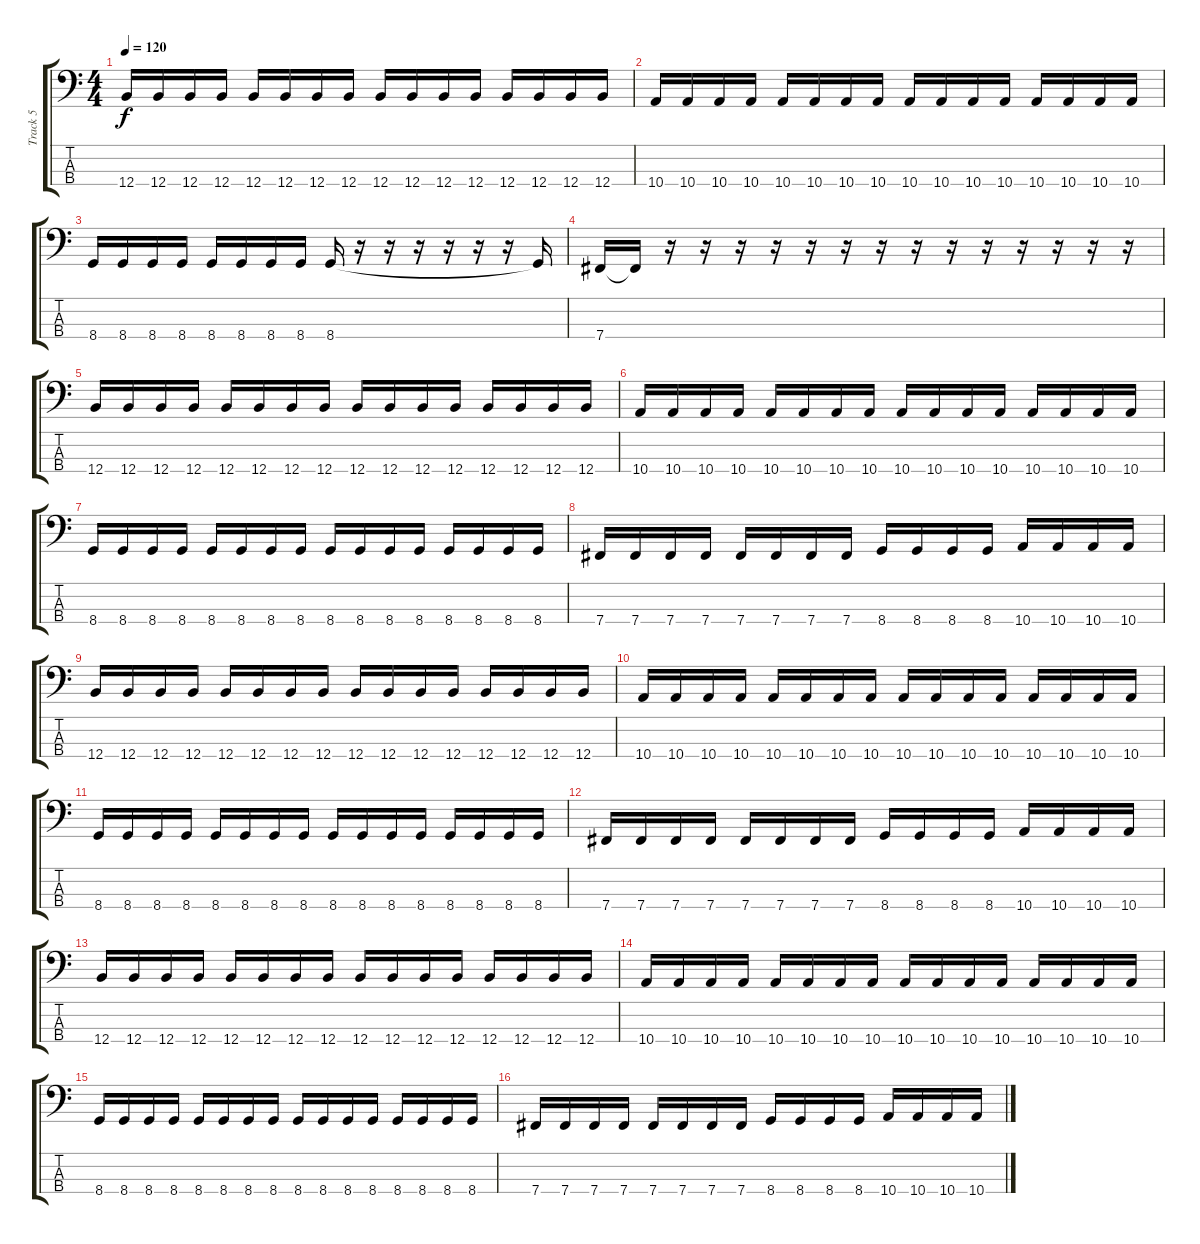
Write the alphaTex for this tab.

\track ("Track 5" "Track 5") {instrument electricbassfinger}
\staff {score tabs}
\tuning (E2 B1 Gb1 B0) {hide}
\ts (4 4)
\tempo 120
\clef f4
\ks c
12.4.16{dy f} 12.4.16 12.4.16 12.4.16 12.4.16 12.4.16 12.4.16 12.4.16 12.4.16 12.4.16 12.4.16 12.4.16 12.4.16 12.4.16 12.4.16 12.4.16 |
10.4.16 10.4.16 10.4.16 10.4.16 10.4.16 10.4.16 10.4.16 10.4.16 10.4.16 10.4.16 10.4.16 10.4.16 10.4.16 10.4.16 10.4.16 10.4.16 |
8.4.16 8.4.16 8.4.16 8.4.16 8.4.16 8.4.16 8.4.16 8.4.16 8.4.16 r.16 r.16 r.16 r.16 r.16 r.16 8.4{t}.16 |
7.4.16 7.4{t}.16 r.16 r.16 r.16 r.16 r.16 r.16 r.16 r.16 r.16 r.16 r.16 r.16 r.16 r.16 |
12.4.16 12.4.16 12.4.16 12.4.16 12.4.16 12.4.16 12.4.16 12.4.16 12.4.16 12.4.16 12.4.16 12.4.16 12.4.16 12.4.16 12.4.16 12.4.16 |
10.4.16 10.4.16 10.4.16 10.4.16 10.4.16 10.4.16 10.4.16 10.4.16 10.4.16 10.4.16 10.4.16 10.4.16 10.4.16 10.4.16 10.4.16 10.4.16 |
8.4.16 8.4.16 8.4.16 8.4.16 8.4.16 8.4.16 8.4.16 8.4.16 8.4.16 8.4.16 8.4.16 8.4.16 8.4.16 8.4.16 8.4.16 8.4.16 |
7.4.16 7.4.16 7.4.16 7.4.16 7.4.16 7.4.16 7.4.16 7.4.16 8.4.16 8.4.16 8.4.16 8.4.16 10.4.16 10.4.16 10.4.16 10.4.16 |
12.4.16 12.4.16 12.4.16 12.4.16 12.4.16 12.4.16 12.4.16 12.4.16 12.4.16 12.4.16 12.4.16 12.4.16 12.4.16 12.4.16 12.4.16 12.4.16 |
10.4.16 10.4.16 10.4.16 10.4.16 10.4.16 10.4.16 10.4.16 10.4.16 10.4.16 10.4.16 10.4.16 10.4.16 10.4.16 10.4.16 10.4.16 10.4.16 |
8.4.16 8.4.16 8.4.16 8.4.16 8.4.16 8.4.16 8.4.16 8.4.16 8.4.16 8.4.16 8.4.16 8.4.16 8.4.16 8.4.16 8.4.16 8.4.16 |
7.4.16 7.4.16 7.4.16 7.4.16 7.4.16 7.4.16 7.4.16 7.4.16 8.4.16 8.4.16 8.4.16 8.4.16 10.4.16 10.4.16 10.4.16 10.4.16 |
12.4.16 12.4.16 12.4.16 12.4.16 12.4.16 12.4.16 12.4.16 12.4.16 12.4.16 12.4.16 12.4.16 12.4.16 12.4.16 12.4.16 12.4.16 12.4.16 |
10.4.16 10.4.16 10.4.16 10.4.16 10.4.16 10.4.16 10.4.16 10.4.16 10.4.16 10.4.16 10.4.16 10.4.16 10.4.16 10.4.16 10.4.16 10.4.16 |
8.4.16 8.4.16 8.4.16 8.4.16 8.4.16 8.4.16 8.4.16 8.4.16 8.4.16 8.4.16 8.4.16 8.4.16 8.4.16 8.4.16 8.4.16 8.4.16 |
7.4.16 7.4.16 7.4.16 7.4.16 7.4.16 7.4.16 7.4.16 7.4.16 8.4.16 8.4.16 8.4.16 8.4.16 10.4.16 10.4.16 10.4.16 10.4.16
